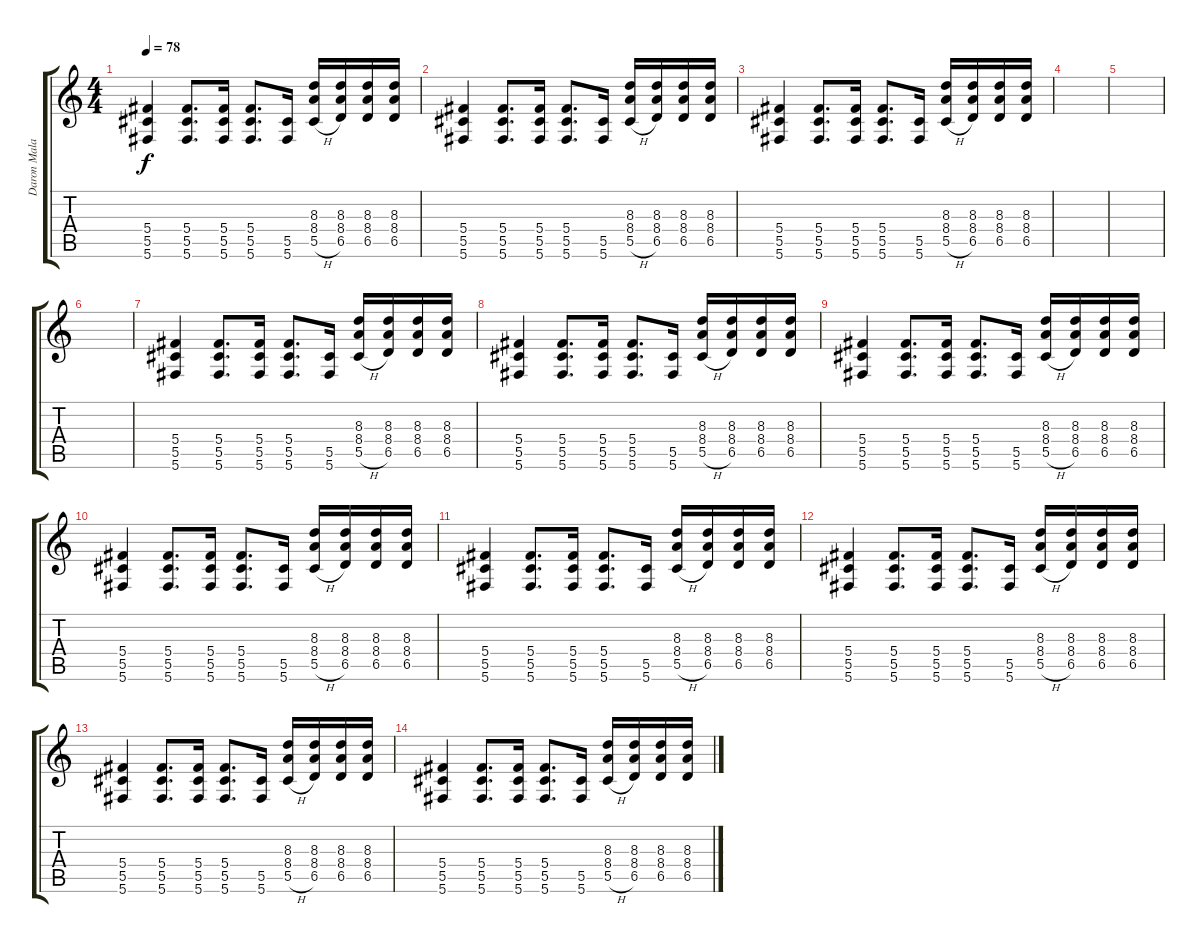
\track ("Daron Malakian (Rythm Guitar)" "Daron Mala") {instrument distortionguitar}
\staff {score tabs}
\tuning (Eb4 Bb3 Gb3 Db3 Ab2 Db2) {hide}
\ts (4 4)
\tempo 78
\clef g2
\ks c
(5.4 5.5 5.6).4{dy f} (5.4 5.5 5.6).8{d} (5.4 5.5 5.6).16 (5.4 5.5 5.6).8{d} (5.5 5.6).16 (8.3 8.4 5.5{h}).16 (8.3 8.4 6.5).16 (8.3 8.4 6.5).16 (8.3 8.4 6.5).16 |
(5.4 5.5 5.6).4 (5.4 5.5 5.6).8{d} (5.4 5.5 5.6).16 (5.4 5.5 5.6).8{d} (5.5 5.6).16 (8.3 8.4 5.5{h}).16 (8.3 8.4 6.5).16 (8.3 8.4 6.5).16 (8.3 8.4 6.5).16 |
(5.4 5.5 5.6).4 (5.4 5.5 5.6).8{d} (5.4 5.5 5.6).16 (5.4 5.5 5.6).8{d} (5.5 5.6).16 (8.3 8.4 5.5{h}).16 (8.3 8.4 6.5).16 (8.3 8.4 6.5).16 (8.3 8.4 6.5).16 |
|
|
|
(5.4 5.5 5.6).4 (5.4 5.5 5.6).8{d} (5.4 5.5 5.6).16 (5.4 5.5 5.6).8{d} (5.5 5.6).16 (8.3 8.4 5.5{h}).16 (8.3 8.4 6.5).16 (8.3 8.4 6.5).16 (8.3 8.4 6.5).16 |
(5.4 5.5 5.6).4 (5.4 5.5 5.6).8{d} (5.4 5.5 5.6).16 (5.4 5.5 5.6).8{d} (5.5 5.6).16 (8.3 8.4 5.5{h}).16 (8.3 8.4 6.5).16 (8.3 8.4 6.5).16 (8.3 8.4 6.5).16 |
(5.4 5.5 5.6).4 (5.4 5.5 5.6).8{d} (5.4 5.5 5.6).16 (5.4 5.5 5.6).8{d} (5.5 5.6).16 (8.3 8.4 5.5{h}).16 (8.3 8.4 6.5).16 (8.3 8.4 6.5).16 (8.3 8.4 6.5).16 |
(5.4 5.5 5.6).4 (5.4 5.5 5.6).8{d} (5.4 5.5 5.6).16 (5.4 5.5 5.6).8{d} (5.5 5.6).16 (8.3 8.4 5.5{h}).16 (8.3 8.4 6.5).16 (8.3 8.4 6.5).16 (8.3 8.4 6.5).16 |
(5.4 5.5 5.6).4 (5.4 5.5 5.6).8{d} (5.4 5.5 5.6).16 (5.4 5.5 5.6).8{d} (5.5 5.6).16 (8.3 8.4 5.5{h}).16 (8.3 8.4 6.5).16 (8.3 8.4 6.5).16 (8.3 8.4 6.5).16 |
(5.4 5.5 5.6).4 (5.4 5.5 5.6).8{d} (5.4 5.5 5.6).16 (5.4 5.5 5.6).8{d} (5.5 5.6).16 (8.3 8.4 5.5{h}).16 (8.3 8.4 6.5).16 (8.3 8.4 6.5).16 (8.3 8.4 6.5).16 |
(5.4 5.5 5.6).4 (5.4 5.5 5.6).8{d} (5.4 5.5 5.6).16 (5.4 5.5 5.6).8{d} (5.5 5.6).16 (8.3 8.4 5.5{h}).16 (8.3 8.4 6.5).16 (8.3 8.4 6.5).16 (8.3 8.4 6.5).16 |
(5.4 5.5 5.6).4 (5.4 5.5 5.6).8{d} (5.4 5.5 5.6).16 (5.4 5.5 5.6).8{d} (5.5 5.6).16 (8.3 8.4 5.5{h}).16 (8.3 8.4 6.5).16 (8.3 8.4 6.5).16 (8.3 8.4 6.5).16
